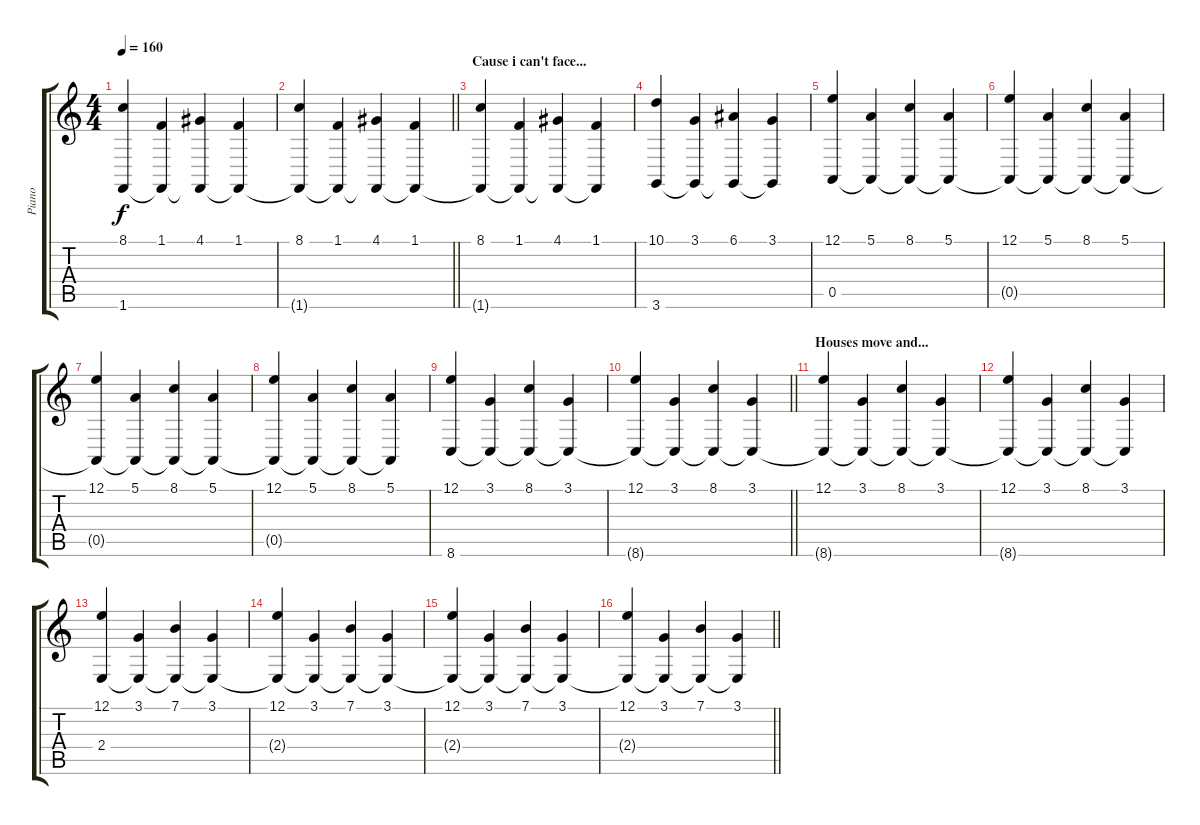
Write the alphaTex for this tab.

\track ("Piano" "Piano") {instrument acousticgrandpiano}
\staff {score tabs}
\tuning (E4 B3 G3 D3 A2 E2) {hide}
\ts (4 4)
\tempo 160
\clef g2
\ks c
(8.1 1.6).4{dy f} (1.1 1.6{t}).4 (4.1 1.6{t}).4 (1.1 1.6{t}).4 |
\barLineRight lightlight
(8.1 1.6{t}).4 (1.1 1.6{t}).4 (4.1 1.6{t}).4 (1.1 1.6{t}).4 |
\section ("" "Cause i can't face...")
(8.1 1.6{t}).4 (1.1 1.6{t}).4 (4.1 1.6{t}).4 (1.1 1.6{t}).4 |
(10.1 3.6).4 (3.1 3.6{t}).4 (6.1 3.6{t}).4 (3.1 3.6{t}).4 |
(12.1 0.5).4 (5.1 0.5{t}).4 (8.1 0.5{t}).4 (5.1 0.5{t}).4 |
(12.1 0.5{t}).4 (5.1 0.5{t}).4 (8.1 0.5{t}).4 (5.1 0.5{t}).4 |
(12.1 0.5{t}).4 (5.1 0.5{t}).4 (8.1 0.5{t}).4 (5.1 0.5{t}).4 |
(12.1 0.5{t}).4 (5.1 0.5{t}).4 (8.1 0.5{t}).4 (5.1 0.5{t}).4 |
(12.1 8.6).4 (3.1 8.6{t}).4 (8.1 8.6{t}).4 (3.1 8.6{t}).4 |
\barLineRight lightlight
(12.1 8.6{t}).4 (3.1 8.6{t}).4 (8.1 8.6{t}).4 (3.1 8.6{t}).4 |
\section ("" "Houses move and...")
(12.1 8.6{t}).4 (3.1 8.6{t}).4 (8.1 8.6{t}).4 (3.1 8.6{t}).4 |
(12.1 8.6{t}).4 (3.1 8.6{t}).4 (8.1 8.6{t}).4 (3.1 8.6{t}).4 |
(12.1 2.4).4 (3.1 2.4{t}).4 (7.1 2.4{t}).4 (3.1 2.4{t}).4 |
(12.1 2.4{t}).4 (3.1 2.4{t}).4 (7.1 2.4{t}).4 (3.1 2.4{t}).4 |
(12.1 2.4{t}).4 (3.1 2.4{t}).4 (7.1 2.4{t}).4 (3.1 2.4{t}).4 |
\barLineRight lightlight
(12.1 2.4{t}).4 (3.1 2.4{t}).4 (7.1 2.4{t}).4 (3.1 2.4{t}).4
